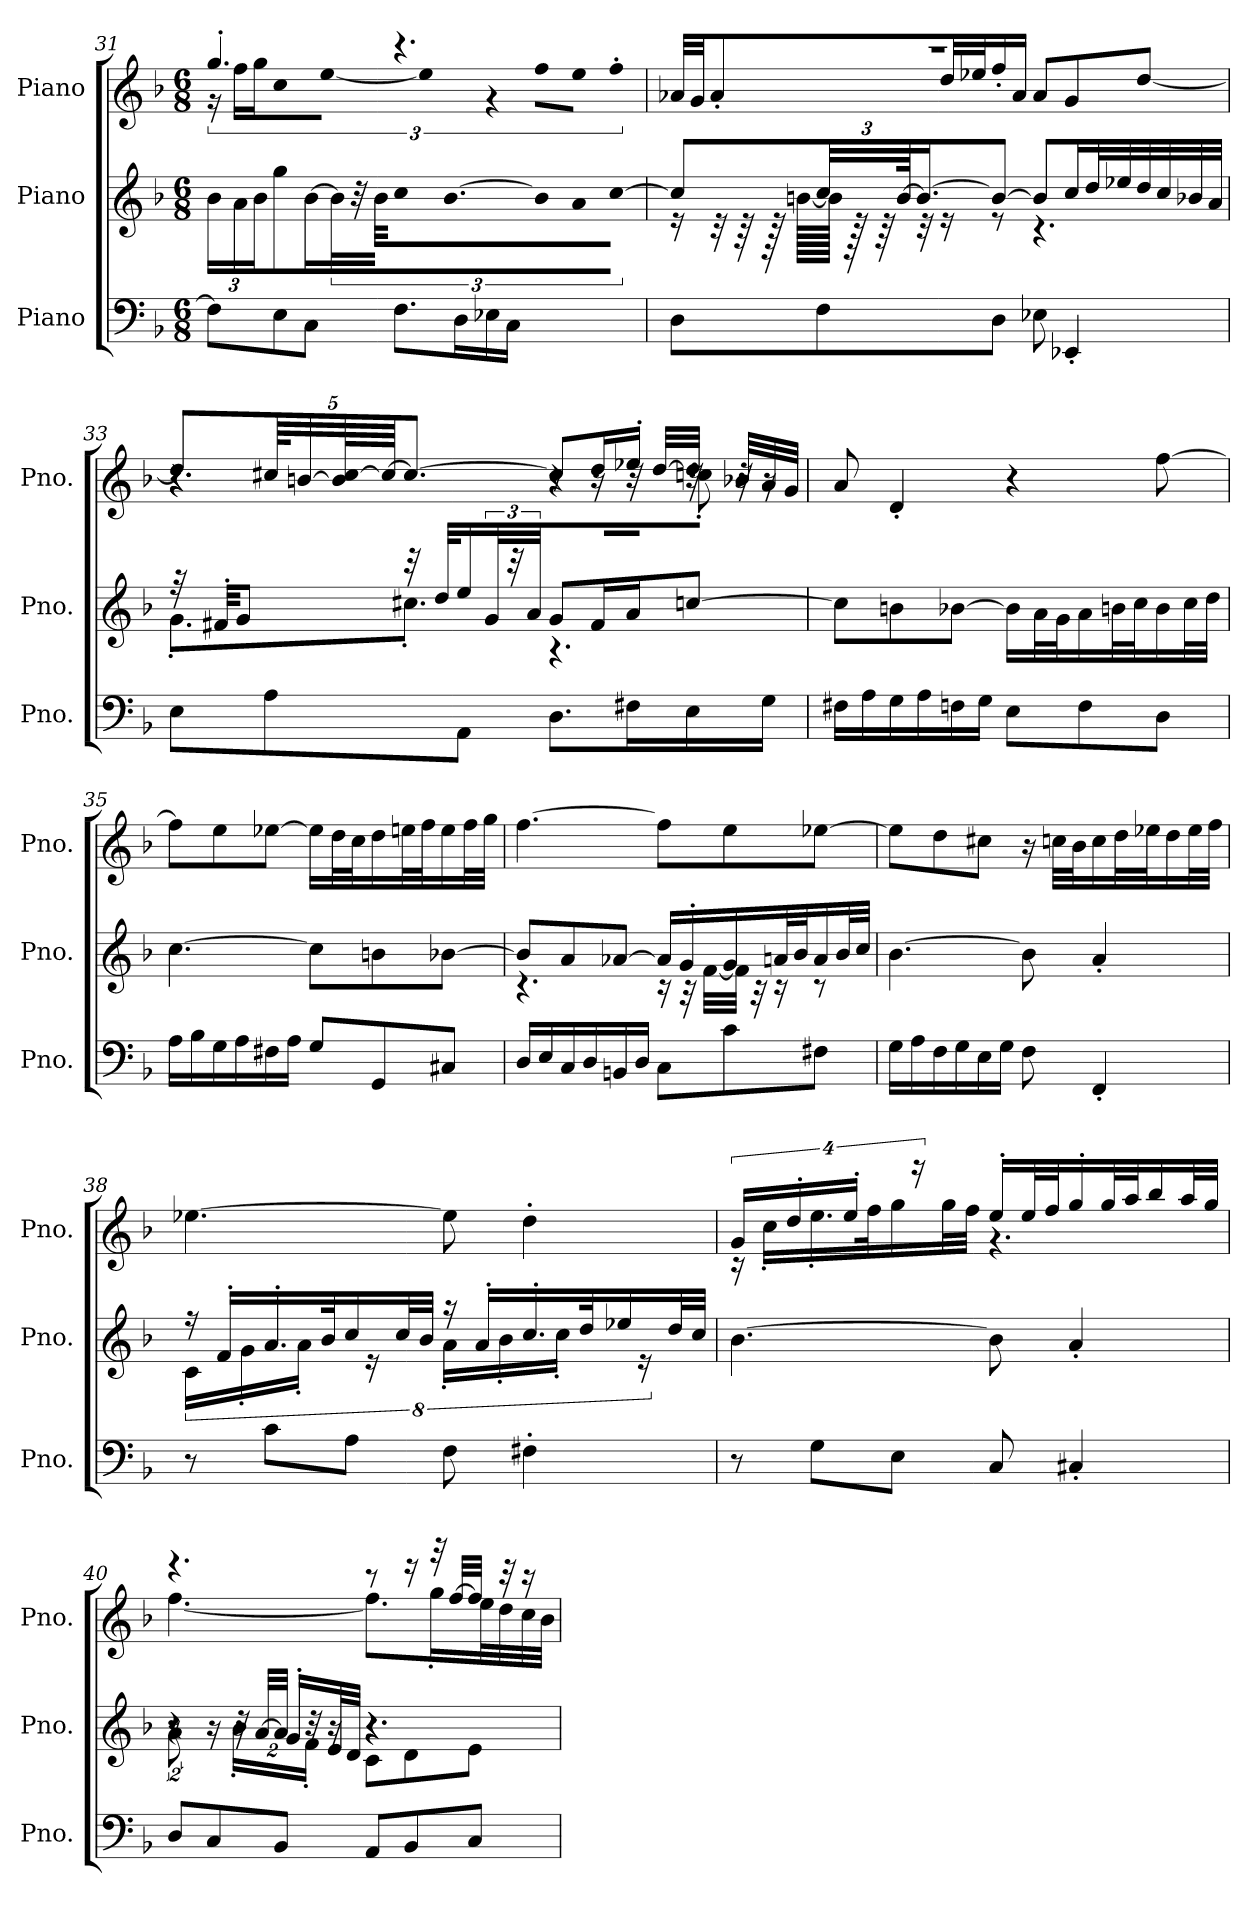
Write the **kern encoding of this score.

**kern	**kern	**kern
*part3	*part2	*part1
*staff3	*staff2	*staff1
*I"Piano	*I"Piano	*I"Piano
*I'Pno.	*I'Pno.	*I'Pno.
!!LO:LB:g=z
*clefF4	*clefG2	*clefG2
*k[b-]	*k[b-]	*k[b-]
*M6/8	*M6/8	*M6/8
*	*Xbrackettup	*
=31	=31	=31
*	*	*^
8F\L]	24b-\LL	4.gg'/	24r
.	24a\	.	24ff\LL
.	24b-\J	.	24gg\J
8E\	8gg\	.	8cc\
8C\J	[16b-\L	.	[8ee\J
*	*brackettup	*	*
.	48b-\JJk]	.	.
.	48r	.	.
.	48b-\LLL	.	.
8.F\L	64cc\K	4.r	16ee\]
.	[32.b-\J	.	.
.	16b-\J]	.	64r
.	.	.	64ff\KLLL
.	.	.	32ee\JJJ
.	8a\	.	4ff'\
16D\L	.	.	.
16E-X\	[8cc\J	.	.
16C\JJ	.	.	.
!!LO:LB:g=z	!!
=32	=32	=32	=32
*	*^	*	*
8D\L	8cc/L]	16r	2.r	32a-X/LLL
.	.	.	.	32g/JJ
.	.	32r	.	8a-'/
.	.	64r	.	.
.	.	128r	.	.
.	.	[128bn\LLLLL	.	.
*	*Xbrackettup	*	*	*
8F\	48cc/LL	128b\JJJJJ]	.	.
.	.	128r	.	.
.	.	64r	.	.
.	[96b/JK	.	.	.
.	16.b/J_	32r	.	.
.	.	16r	.	32dd/LL
.	.	.	.	32ee-X/J
8D\J	8b/J_	8r	.	16ff'/
.	.	.	.	16a-/JJ
8E-X\	8b/L]	4.r	.	8a-/L
4EE-X'/	16cc/L	.	.	8g/
.	32dd/L	.	.	.
.	32ee-X/	.	.	.
.	32dd/	.	.	[8dd/J
.	32cc/	.	.	.
.	32b-X/	.	.	.
.	32a/JJJ	.	.	.
!!LO:LB:g=z
=33	=33	=33	=33	=33
*	*	*	*	*^
8E\L	32r	8.g'\L	4.r	4.r	8dd/L]
.	32f#X'/KKL	.	.	.	.
.	8g/J	.	.	.	.
*	*	*	*	*	*Xbrackettup
8A\	.	.	.	.	80cc#X/KLL
.	.	.	.	.	[40bn/
.	.	.	.	.	80b/] [80cc#/L
.	.	.	.	.	80cc#/JJJ_
.	32r	8.cc#X'\J	.	.	8.cc#/J_
.	32dd/KLL	.	.	.	.
8AA\J	16ee/	.	.	.	.
*	*brackettup	*	*	*	*
.	48g/JJk	.	.	.	.
.	48r	.	.	.	.
.	48a/	.	.	.	.
8.D\L	8g/L	4.r	8r	4r	8cc#/L]
.	16f#/L	.	16r	.	16dd/L
16F#X\L	16a/J	.	32r	.	16ee-X'/JJ
.	.	.	[32dd/LLL	.	.
16E\	[8ccn/J	.	32dd/JJJ]	8ccn'\	32r
.	.	.	32r	.	32b-X/LLL
16G\JJ	.	.	16r	.	32a/
.	.	.	.	.	32g/JJJ
*	*v	*v	*	*	*
*	*	*v	*v	*v
=34	=34	=34
16F#X\LL	8cc\L]	8a/
16A\	.	.
16G\	8bn\	4d'/
16A\	.	.
16Fn\	[8b-X\J	.
16G\JJ	.	.
8E\L	16b-\LL]	4r
.	32a\L	.
.	32g\J	.
8F\	16a\	.
.	32bn\L	.
.	32cc\J	.
8D\J	16b\	[8ff\
.	32cc\L	.
.	32dd\JJJ	.
!!LO:PB:g=z
=35	=35	=35
16A\LL	[4.cc\	8ff\L]
16B-\	.	.
16G\	.	8ee\
16A\	.	.
16F#X\	.	[8ee-X\J
16A\JJ	.	.
8G/L	8cc\L]	16ee-\LL]
.	.	32dd\L
.	.	32cc\J
8GG/	8bn\	16dd\
.	.	32een\L
.	.	32ff\J
8C#X/J	[8b-X\J	16ee\
.	.	32ff\L
.	.	32gg\JJJ
=36	=36	=36
*	*^	*
16D/LL	8b-/L]	4.r	[4.ff\
16E/	.	.	.
16C/	8a/	.	.
16D/	.	.	.
16BBn/	[8a-X/J	.	.
16D/JJ	.	.	.
8C\L	16a-/LL]	16r	8ff\L]
.	16g'/	32r	.
.	.	[32f\LLL	.
8c\	16g/	32f\JJJ]	8ee\
.	.	32r	.
.	32an/L	16r	.
.	32b-/J	.	.
8F#X\J	16a/	8r	[8ee-X\J
.	32b-/L	.	.
.	32cc/JJJ	.	.
*	*v	*v	*
!!LO:LB:g=z
=37	=37	=37
16G\LL	[4.b-\	8ee-\L]
16A\	.	.
16F\	.	8dd\
16G\	.	.
16E\	.	8cc#X\J
16G\JJ	.	.
8F\	8b-\]	16r
.	.	32ccn\LLL
.	.	32b-\J
4FF'/	4a'/	16cc\
.	.	32dd\L
.	.	32ee-X\J
.	.	16dd\
.	.	32ee-\L
.	.	32ff\JJJ
=38	=38	=38
*	*^	*
8r	16r	32%3c\L	[4.ee-X\
.	16f'/LL	.	.
.	.	32%3g'\	.
8c\L	16.a'/	.	.
.	.	32%3a'\J	.
.	32b-/K	.	.
8A\J	16cc/	.	.
.	.	32%3r	.
.	32cc/L	.	.
.	32b-/JJJ	.	.
8F\	16r	32%3a'\L	8ee-\]
.	16a'/LL	.	.
.	.	32%3b-'\	.
4F#X'\	16.cc'/	.	4dd'\
.	.	32%3cc'\J	.
.	32dd/K	.	.
.	16ee-X/	.	.
.	.	32%3r	.
.	32dd/L	.	.
.	32cc/JJJ	.	.
*	*v	*v	*
!!LO:LB:g=z
=39	=39	=39
*	*	*brackettup
*	*	*^
8r	[4.b-\	32%3g/L	16r
.	.	.	16cc'\LL
.	.	32%3dd'/	.
8G\L	.	.	16.ee'\
.	.	32%3ee'/J	.
.	.	.	32ff\K
8E\J	.	.	16gg\
.	.	32%3r	.
.	.	.	32gg\L
.	.	.	32ff\JJJ
8C/	8b-\]	16ee'/LL	4.r
.	.	32ee/L	.
.	.	32ff/J	.
4C#X'/	4a'/	16gg'/	.
.	.	32gg/L	.
.	.	32aa/J	.
.	.	16bb-/	.
.	.	32aa/L	.
.	.	32gg/JJJ	.
=40	=40	=40	=40
*	*^	*	*
*	*	*^	*	*
8D/L	8r	16%3a\	4r	4.r	[4.ff\
8C/	16r	.	.	.	.
.	32r	32%3b-'\L	.	.	.
.	[32a/LLL	.	.	.	.
8BB-/J	32a/JJJ]	.	16g'/LL	.	.
.	32r	32%3f'\J	.	.	.
.	16r	.	32e/L	.	.
.	.	.	32d/JJJ	.	.
8AA/L	4.r	8c\L	4.r	8r	8.ff\L]
8BB-/	.	8d\	.	16r	.
.	.	.	.	32r	16gg'\L
.	.	.	.	[32ff/LLL	.
8C/J	.	8e\J	.	32ff/JJJ]	32ee\L
.	.	.	.	32r	32dd\
.	.	.	.	16r	32cc\
.	.	.	.	.	32b-\JJJ
*	*v	*v	*v	*	*
*	*	*v	*v
=	=	=
*-	*-	*-
